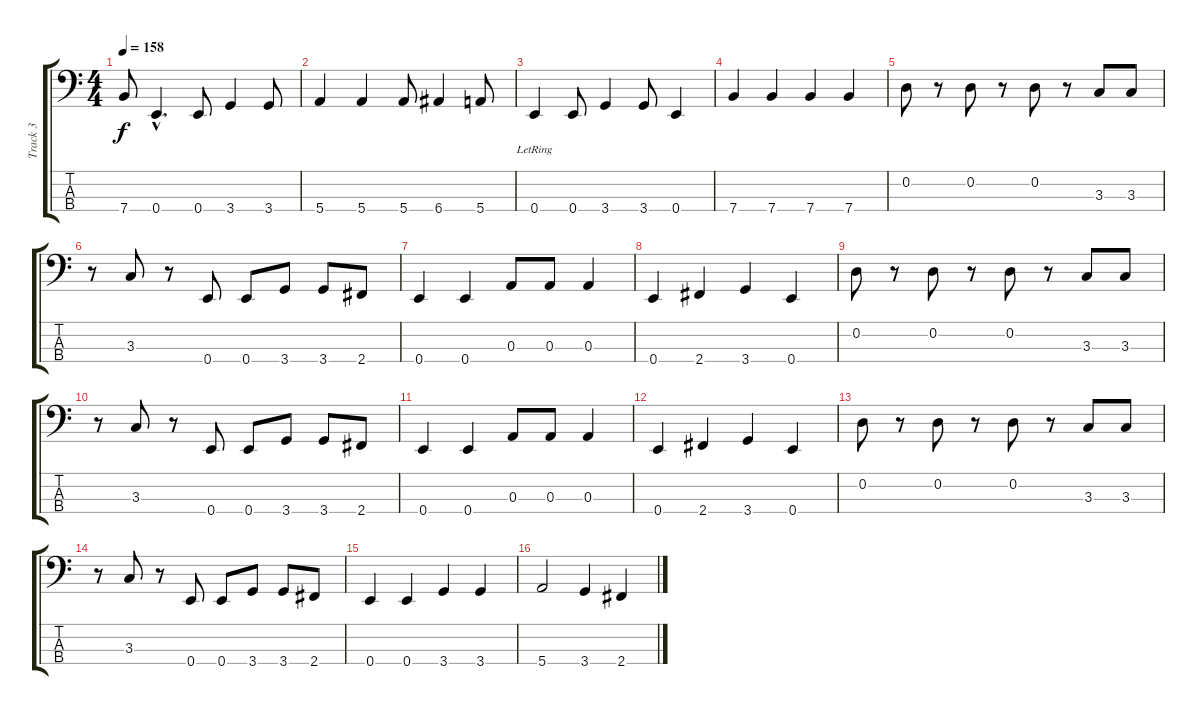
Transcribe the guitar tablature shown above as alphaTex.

\track ("Track 3" "Track 3") {instrument electricbassfinger}
\staff {score tabs}
\tuning (G2 D2 A1 E1) {hide}
\ts (4 4)
\tempo 158
\clef f4
\ks c
7.4{t}.8{dy f} 0.4{hac}.4{d} 0.4.8 3.4.4 3.4.8 |
5.4.4 5.4.4 5.4.8 6.4.4 5.4.8 |
0.4{lr}.4 0.4.8 3.4.4 3.4.8 0.4.4 |
7.4.4 7.4.4 7.4.4 7.4.4 |
0.2.8 r.8 0.2.8 r.8 0.2.8 r.8 3.3.8 3.3.8 |
r.8 3.3.8 r.8 0.4.8 0.4.8 3.4.8 3.4.8 2.4.8 |
0.4.4 0.4.4 0.3.8 0.3.8 0.3.4 |
0.4.4 2.4.4 3.4.4 0.4.4 |
0.2.8 r.8 0.2.8 r.8 0.2.8 r.8 3.3.8 3.3.8 |
r.8 3.3.8 r.8 0.4.8 0.4.8 3.4.8 3.4.8 2.4.8 |
0.4.4 0.4.4 0.3.8 0.3.8 0.3.4 |
0.4.4 2.4.4 3.4.4 0.4.4 |
0.2.8 r.8 0.2.8 r.8 0.2.8 r.8 3.3.8 3.3.8 |
r.8 3.3.8 r.8 0.4.8 0.4.8 3.4.8 3.4.8 2.4.8 |
0.4.4 0.4.4 3.4.4 3.4.4 |
5.4.2 3.4.4 2.4.4
